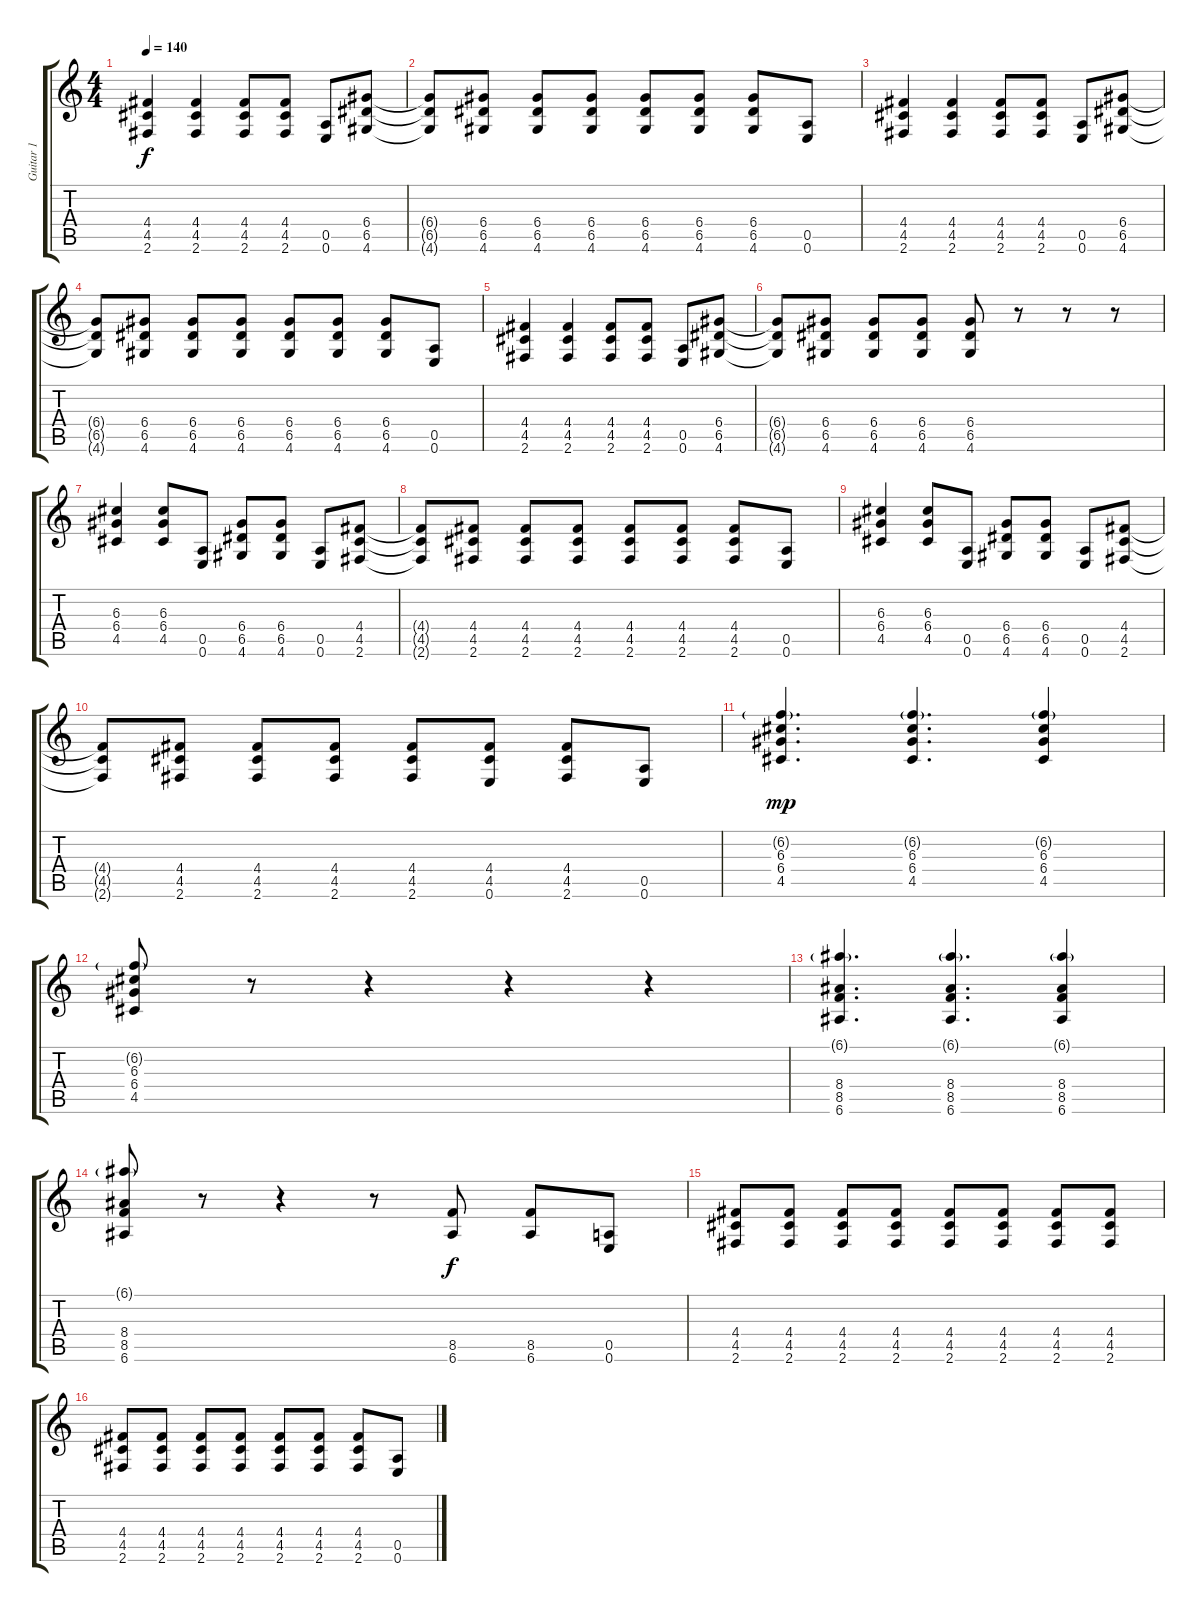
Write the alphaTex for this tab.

\track ("Guitar 1" "Guitar 1") {instrument distortionguitar}
\staff {score tabs}
\tuning (E4 B3 G3 D3 A2 E2) {hide}
\ts (4 4)
\tempo 140
\clef g2
\ks c
(4.4 4.5 2.6).4{dy f} (4.4 4.5 2.6).4 (4.4 4.5 2.6).8 (4.4 4.5 2.6).8 (0.5 0.6).8 (6.4 6.5 4.6).8 |
(6.4{t} 6.5{t} 4.6{t}).8 (6.4 6.5 4.6).8 (6.4 6.5 4.6).8 (6.4 6.5 4.6).8 (6.4 6.5 4.6).8 (6.4 6.5 4.6).8 (6.4 6.5 4.6).8 (0.5 0.6).8 |
(4.4 4.5 2.6).4 (4.4 4.5 2.6).4 (4.4 4.5 2.6).8 (4.4 4.5 2.6).8 (0.5 0.6).8 (6.4 6.5 4.6).8 |
(6.4{t} 6.5{t} 4.6{t}).8 (6.4 6.5 4.6).8 (6.4 6.5 4.6).8 (6.4 6.5 4.6).8 (6.4 6.5 4.6).8 (6.4 6.5 4.6).8 (6.4 6.5 4.6).8 (0.5 0.6).8{txt ""} |
(4.4 4.5 2.6).4 (4.4 4.5 2.6).4 (4.4 4.5 2.6).8 (4.4 4.5 2.6).8 (0.5 0.6).8 (6.4 6.5 4.6).8 |
(6.4{t} 6.5{t} 4.6{t}).8 (6.4 6.5 4.6).8 (6.4 6.5 4.6).8 (6.4 6.5 4.6).8 (6.4 6.5 4.6).8 r.8 r.8 r.8 |
(6.3 6.4 4.5).4 (6.3 6.4 4.5).8 (0.5 0.6).8 (6.4 6.5 4.6).8 (6.4 6.5 4.6).8 (0.5 0.6).8 (4.4 4.5 2.6).8 |
(4.4{t} 4.5{t} 2.6{t}).8 (4.4 4.5 2.6).8 (4.4 4.5 2.6).8 (4.4 4.5 2.6).8 (4.4 4.5 2.6).8 (4.4 4.5 2.6).8 (4.4 4.5 2.6).8 (0.5 0.6).8 |
(6.3 6.4 4.5).4 (6.3 6.4 4.5).8 (0.5 0.6).8 (6.4 6.5 4.6).8 (6.4 6.5 4.6).8 (0.5 0.6).8 (4.4 4.5 2.6).8 |
(4.4{t} 4.5{t} 2.6{t}).8 (4.4 4.5 2.6).8 (4.4 4.5 2.6).8 (4.4 4.5 2.6).8 (4.4 4.5 2.6).8 (4.4 4.5 0.6).8 (4.4 4.5 2.6).8 (0.5 0.6).8 |
(6.2{g} 6.3 6.4 4.5).4{d dy mp} (6.2{g} 6.3 6.4 4.5).4{d} (6.2{g} 6.3 6.4 4.5).4 |
(6.2{g} 6.3 6.4 4.5).8 r.8 r.4 r.4 r.4 |
(6.1{g} 8.4 8.5 6.6).4{d} (6.1{g} 8.4 8.5 6.6).4{d} (6.1{g} 8.4 8.5 6.6).4 |
(6.1{g} 8.4 8.5 6.6).8 r.8 r.4 r.8 (8.5 6.6).8{dy f} (8.5 6.6).8 (0.5 0.6).8 |
(4.4 4.5 2.6).8 (4.4 4.5 2.6).8 (4.4 4.5 2.6).8 (4.4 4.5 2.6).8 (4.4 4.5 2.6).8 (4.4 4.5 2.6).8 (4.4 4.5 2.6).8 (4.4 4.5 2.6).8 |
(4.4 4.5 2.6).8 (4.4 4.5 2.6).8 (4.4 4.5 2.6).8 (4.4 4.5 2.6).8 (4.4 4.5 2.6).8 (4.4 4.5 2.6).8 (4.4 4.5 2.6).8 (0.5 0.6).8
